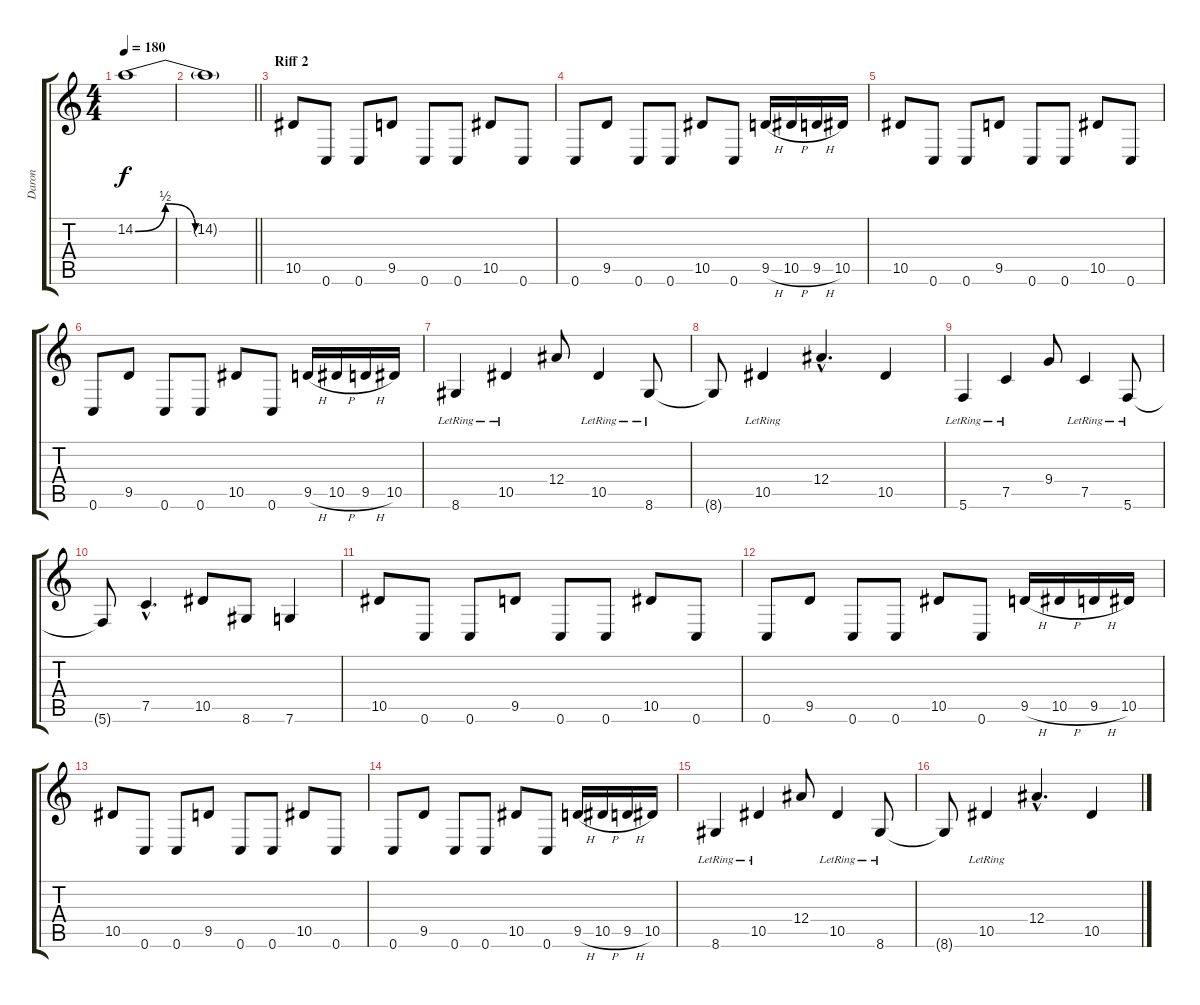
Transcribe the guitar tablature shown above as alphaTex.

\track ("Daron" "Daron") {instrument distortionguitar}
\staff {score tabs}
\tuning (C4 G3 Eb3 Bb2 F2 C2) {hide}
\ts (4 4)
\tempo 180
\clef g2
\ks c
14.2{be (custom 0 0 15 2 30 0 60 0)}.1{dy f} |
\barLineRight lightlight
14.2{t}.1 |
\section ("" "Riff 2")
10.5.8 0.6.8 0.6.8 9.5.8 0.6.8 0.6.8 10.5.8 0.6.8 |
0.6.8 9.5.8 0.6.8 0.6.8 10.5.8 0.6.8 9.5{h}.16 10.5{h}.16 9.5{h}.16 10.5.16 |
10.5.8 0.6.8 0.6.8 9.5.8 0.6.8 0.6.8 10.5.8 0.6.8 |
0.6.8 9.5.8 0.6.8 0.6.8 10.5.8 0.6.8 9.5{h}.16 10.5{h}.16 9.5{h}.16 10.5.16 |
8.6{lr}.4 10.5{lr}.4 12.4.8 10.5{lr}.4 8.6{lr}.8 |
8.6{t}.8 10.5{lr}.4 12.4{hac}.4{d} 10.5.4 |
5.6{lr}.4 7.5{lr}.4 9.4.8 7.5{lr}.4 5.6{lr}.8 |
5.6{t}.8 7.5{hac}.4{d} 10.5.8 8.6.8 7.6.4 |
10.5.8 0.6.8 0.6.8 9.5.8 0.6.8 0.6.8 10.5.8 0.6.8 |
0.6.8 9.5.8 0.6.8 0.6.8 10.5.8 0.6.8 9.5{h}.16 10.5{h}.16 9.5{h}.16 10.5.16 |
10.5.8 0.6.8 0.6.8 9.5.8 0.6.8 0.6.8 10.5.8 0.6.8 |
0.6.8 9.5.8 0.6.8 0.6.8 10.5.8 0.6.8 9.5{h}.16 10.5{h}.16 9.5{h}.16 10.5.16 |
8.6{lr}.4 10.5{lr}.4 12.4.8 10.5{lr}.4 8.6{lr}.8 |
8.6{t}.8 10.5{lr}.4 12.4{hac}.4{d} 10.5.4
